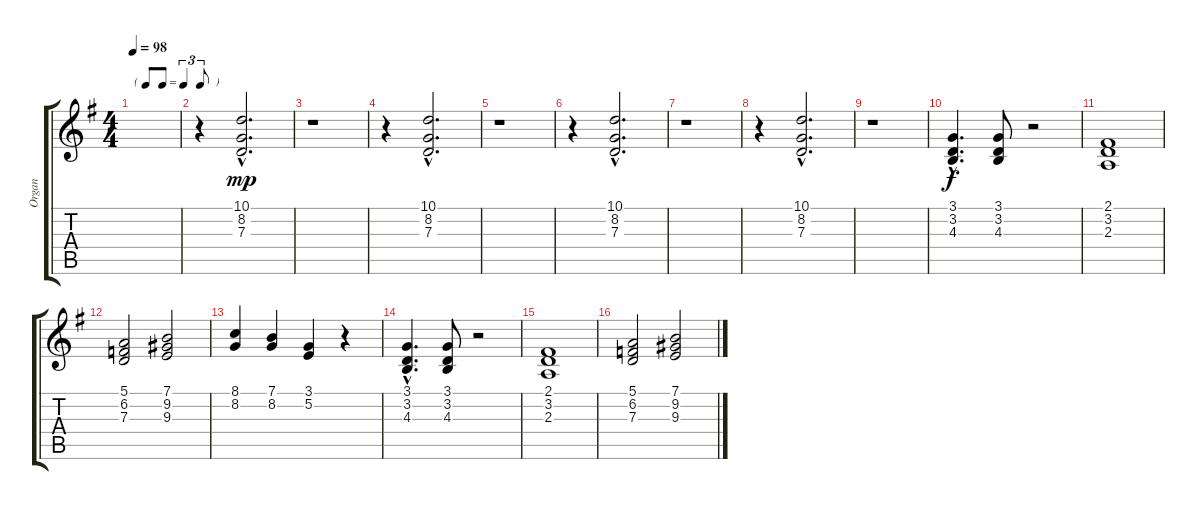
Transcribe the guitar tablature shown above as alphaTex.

\track ("Organ" "Organ") {instrument drawbarorgan}
\staff {score tabs}
\tuning (E4 B3 G3 D3 A2 E2) {hide}
\ts (4 4)
\tf triplet8th
\tempo 98
\clef g2
\ks g
|
r.4 (10.1{hac} 8.2{hac} 7.3{hac}).2{d dy mp} |
r.1 |
r.4 (10.1{hac} 8.2{hac} 7.3{hac}).2{d} |
r.1 |
r.4 (10.1{hac} 8.2{hac} 7.3{hac}).2{d} |
r.1 |
r.4 (10.1{hac} 8.2{hac} 7.3{hac}).2{d} |
r.1 |
(3.1{hac} 3.2{hac} 4.3{hac}).4{d dy f} (3.1 3.2 4.3).8 r.2 |
(2.1 3.2 2.3).1 |
(5.1 6.2 7.3).2 (7.1 9.2 9.3).2 |
(8.1 8.2).4 (7.1 8.2).4 (3.1 5.2).4 r.4 |
(3.1{hac} 3.2{hac} 4.3{hac}).4{d} (3.1 3.2 4.3).8 r.2 |
(2.1 3.2 2.3).1 |
(5.1 6.2 7.3).2 (7.1 9.2 9.3).2
